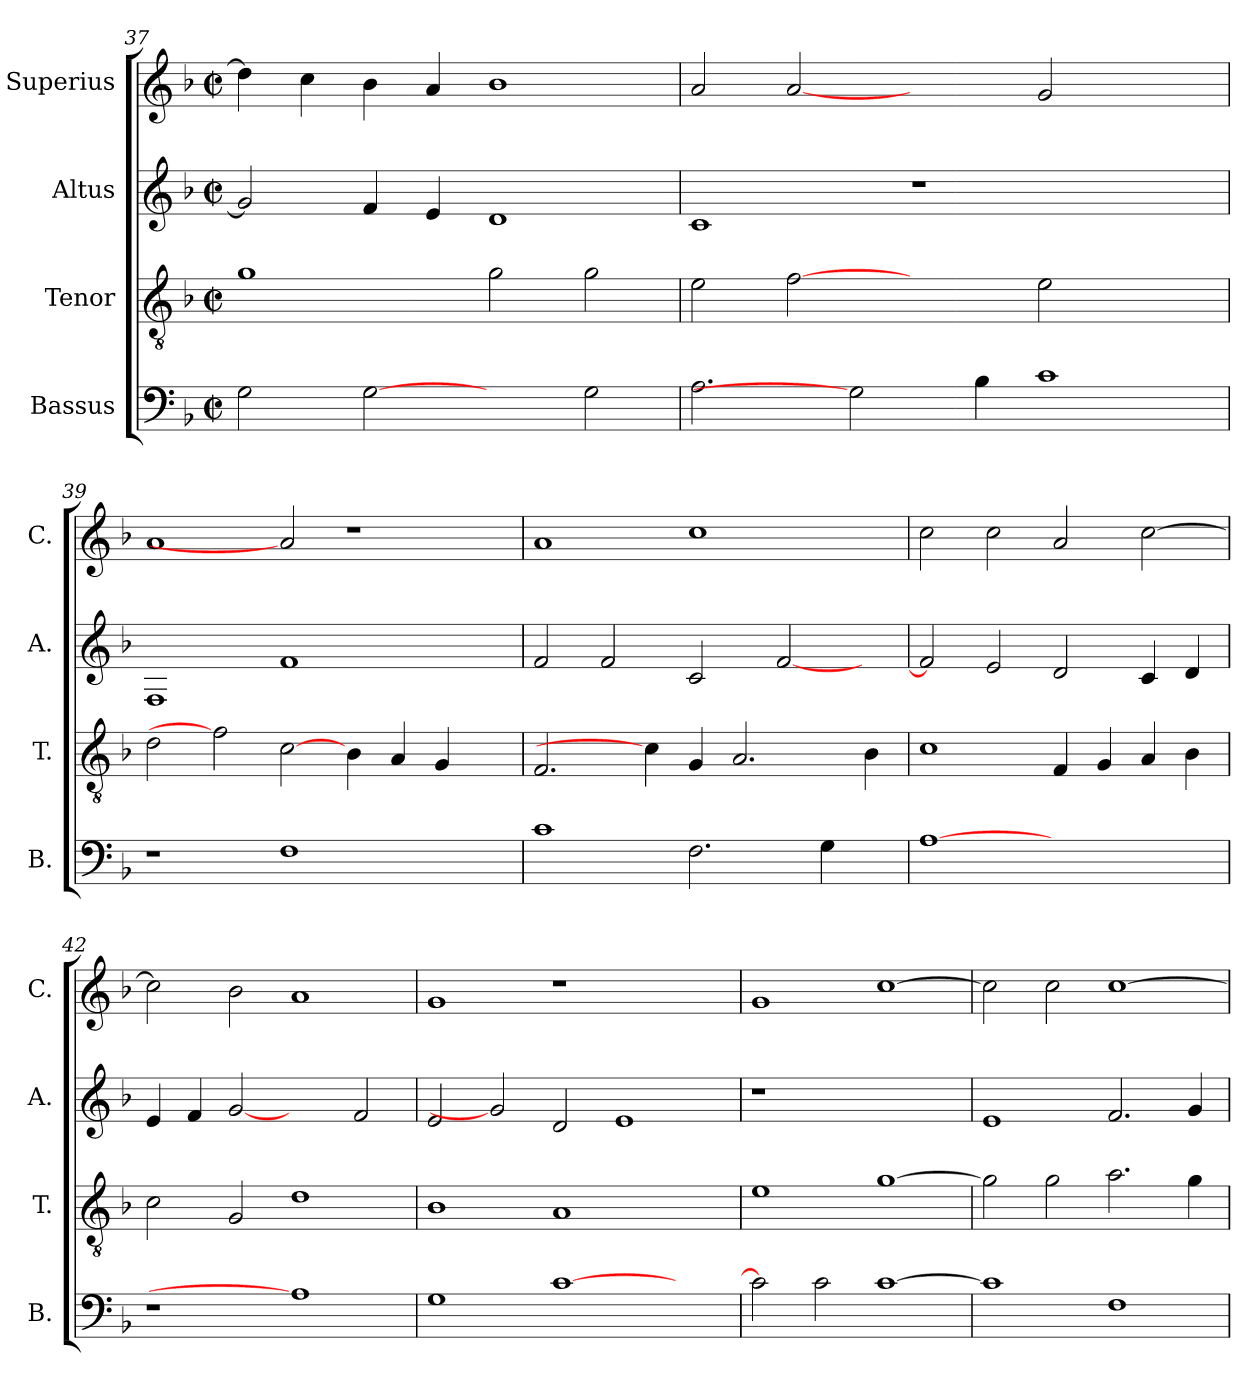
**kern	**kern	**kern	**kern
*part4	*part3	*part2	*part1
*staff4	*staff3	*staff2	*staff1
*I"Bassus	*I"Tenor	*I"Altus	*I"Superius
*I'B.	*I'T.	*I'A.	*I'C.
*clefF4	*clefGv2	*clefG2	*clefG2
*	*ITrd7c12	*	*
*k[b-]	*k[b-]	*k[b-]	*k[b-]
*F:	*F:	*F:	*F:
*M2/2	*M2/2	*M2/2	*M2/2
*met(c|)	*met(c|)	*met(c|)	*met(c|)
=37	=37	=37	=37
2Gi\	1Gi	2gi/]	4ddi\]
.	.	.	4cci\
[2Gi	.	4fi/	4b-i\
.	.	4ei/	4ai/
2ryy	2Gi\	1di	1b-i
2Gi\	2Gi\	.	.
!!LO:LB:g=z
=38	=38	=38	=38
2.Ai\	2Ei\	1ci	2ai/
.	[2Fi	.	[2ai
2Gi]	.	.	.
.	2ryy	1r	2ryy
4B-i\	.	.	.
1ci	2Ei\	.	2gi/
.	2ryy	2ryy	2ryy
=39	=39	=39	=39
1r	2Di\	1Fi	1ai
.	2Fi]	.	.
1Fi	[2Ci\	1fi	2ai]
.	4BB-i\	.	1r
.	4AAi/	.	.
2ryy	4GGi/	2ryy	.
.	4ryy	.	.
=40	=40	=40	=40
1ci	2.FFi/	2fi/	1ai
.	.	2fi/	.
.	4Ci\]	.	.
2.Fi\	4GGi/	2ci/	1cci
.	2.AAi/	.	.
.	.	[<2fi/	.
4Gi\	.	.	.
4ryy	4BB-i\	4ryy	4ryy
=41	=41	=41	=41
[1Ai	1Ci	2fi/]	2cci\
.	.	2ei/	2cci\
1ryy	4FFi/	2di/	2ai/
.	4GGi/	.	.
.	4AAi/	4ci/	[>2cci\
.	4BB-i\	4di/	.
=42	=42	=42	=42
!LO:N:vis=1	!	!	!
1r	2Ci\	4ei/	2cci\]
.	.	4fi/	.
.	2GGi/	[2gi	2b-i\
1Ai]	1Di	2ryy	1ai
.	.	2fi/	.
!!LO:LB:g=z
=43	=43	=43	=43
1Gi	1BB-i	2ei/	1gi
.	.	2gi]	.
[>1ci	1AAi	2di/	1r
.	.	1ei	.
2ryy	2ryy	.	2ryy
=44	=44	=44	=44
!	!	!LO:N:vis=1	!
2ci\]	1Ei	1r	1gi
2ci\	.	.	.
[>1ci	[>1Gi	1ryy	[>1cci
=45	=45	=45	=45
1ci]	2Gi\]	1ei	2cci\]
.	2Gi\	.	2cci\
1Fi	2.Ai\	2.fi/	[>1cci
.	4Gi\	4gi/	.
=	=	=	=
*-	*-	*-	*-
